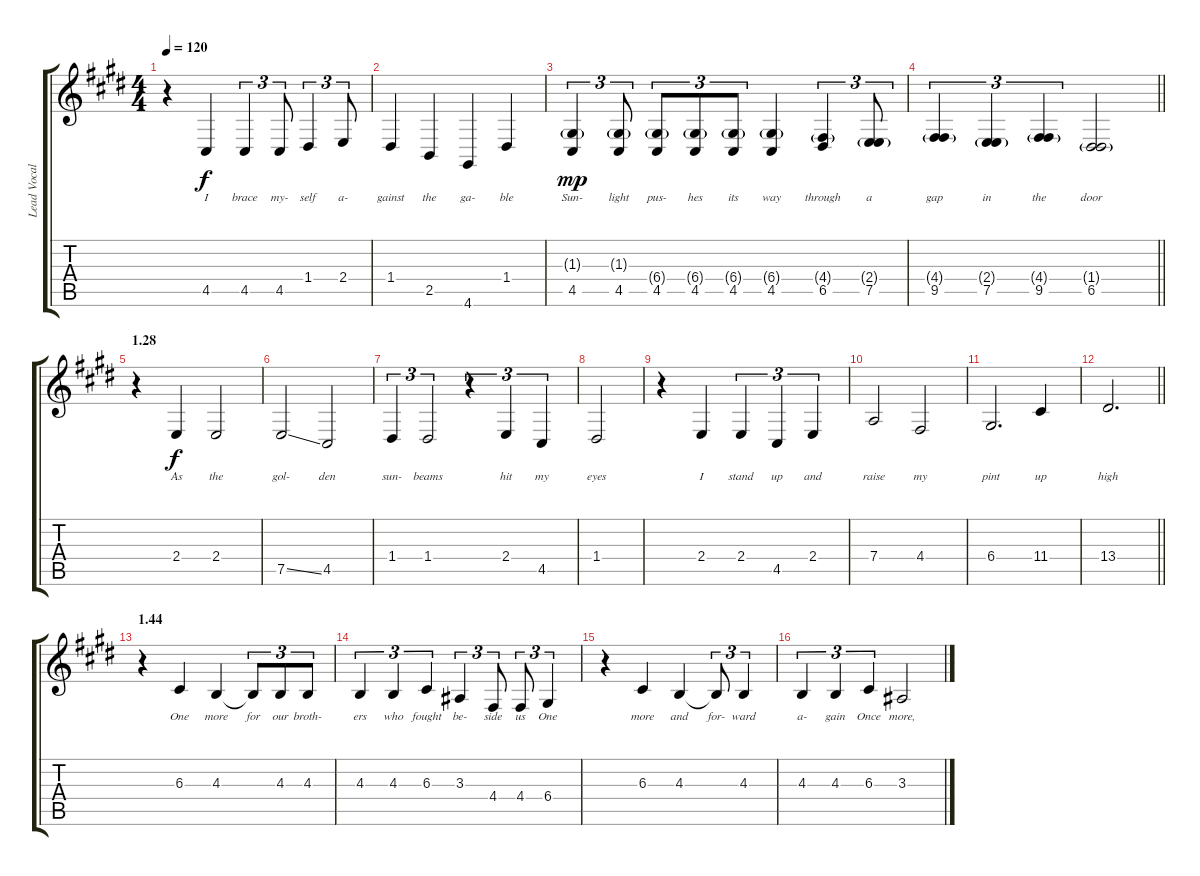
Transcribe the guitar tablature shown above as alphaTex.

\track ("Lead Vocals" "Lead Vocal") {instrument lead6voice}
\staff {score tabs}
\tuning (E4 B3 G3 D3 A2 E2) {hide}
\ts (4 4)
\tempo 120
\clef g2
\ks c#minor
r.4{dy f} 4.5.4{lyrics (0 "I") lyrics (1 "") lyrics (2 "") lyrics (3 "") lyrics (4 "")} 4.5.4{tu (3 2) lyrics (0 "brace") lyrics (1 "") lyrics (2 "") lyrics (3 "") lyrics (4 "")} 4.5.8{tu (3 2) lyrics (0 "my-") lyrics (1 "") lyrics (2 "") lyrics (3 "") lyrics (4 "")} 1.4.4{tu (3 2) lyrics (0 "self") lyrics (1 "") lyrics (2 "") lyrics (3 "") lyrics (4 "")} 2.4.8{tu (3 2) lyrics (0 "a-") lyrics (1 "") lyrics (2 "") lyrics (3 "") lyrics (4 "")} |
1.4.4{lyrics (0 "gainst") lyrics (1 "") lyrics (2 "") lyrics (3 "") lyrics (4 "")} 2.5.4{lyrics (0 "the") lyrics (1 "") lyrics (2 "") lyrics (3 "") lyrics (4 "")} 4.6.4{lyrics (0 "ga-") lyrics (1 "") lyrics (2 "") lyrics (3 "") lyrics (4 "")} 1.4.4{lyrics (0 "ble") lyrics (1 "") lyrics (2 "") lyrics (3 "") lyrics (4 "")} |
(1.3{g} 4.5).4{tu (3 2) lyrics (0 "Sun-") lyrics (1 "") lyrics (2 "") lyrics (3 "") lyrics (4 "") dy mp} (1.3{g} 4.5).8{tu (3 2) lyrics (0 "light") lyrics (1 "") lyrics (2 "") lyrics (3 "") lyrics (4 "")} (6.4{g} 4.5).8{tu (3 2) lyrics (0 "pus-") lyrics (1 "") lyrics (2 "") lyrics (3 "") lyrics (4 "")} (6.4{g} 4.5).8{tu (3 2) lyrics (0 "hes") lyrics (1 "") lyrics (2 "") lyrics (3 "") lyrics (4 "")} (6.4{g} 4.5).8{tu (3 2) lyrics (0 "its") lyrics (1 "") lyrics (2 "") lyrics (3 "") lyrics (4 "")} (6.4{g} 4.5).4{lyrics (0 "way") lyrics (1 "") lyrics (2 "") lyrics (3 "") lyrics (4 "")} (4.4{g} 6.5).4{tu (3 2) lyrics (0 "through") lyrics (1 "") lyrics (2 "") lyrics (3 "") lyrics (4 "")} (2.4{g} 7.5).8{tu (3 2) lyrics (0 "a") lyrics (1 "") lyrics (2 "") lyrics (3 "") lyrics (4 "")} |
\barLineRight lightlight
(4.4{g} 9.5).4{tu (3 2) lyrics (0 "gap") lyrics (1 "") lyrics (2 "") lyrics (3 "") lyrics (4 "")} (2.4{g} 7.5).4{tu (3 2) lyrics (0 "in") lyrics (1 "") lyrics (2 "") lyrics (3 "") lyrics (4 "")} (4.4{g} 9.5).4{tu (3 2) lyrics (0 "the") lyrics (1 "") lyrics (2 "") lyrics (3 "") lyrics (4 "")} (1.4{g} 6.5).2{lyrics (0 "door") lyrics (1 "") lyrics (2 "") lyrics (3 "") lyrics (4 "")} |
\section ("" "1.28")
r.4 2.4.4{lyrics (0 "As") lyrics (1 "") lyrics (2 "") lyrics (3 "") lyrics (4 "") dy f} 2.4.2{lyrics (0 "the") lyrics (1 "") lyrics (2 "") lyrics (3 "") lyrics (4 "")} |
7.5{ss}.2{lyrics (0 "gol-") lyrics (1 "") lyrics (2 "") lyrics (3 "") lyrics (4 "")} 4.5.2{lyrics (0 "den") lyrics (1 "") lyrics (2 "") lyrics (3 "") lyrics (4 "")} |
1.4.4{tu (3 2) lyrics (0 "sun-") lyrics (1 "") lyrics (2 "") lyrics (3 "") lyrics (4 "")} 1.4.2{tu (3 2) lyrics (0 "beams") lyrics (1 "") lyrics (2 "") lyrics (3 "") lyrics (4 "")} r.4{tu (3 2)} 2.4.4{tu (3 2) lyrics (0 "hit") lyrics (1 "") lyrics (2 "") lyrics (3 "") lyrics (4 "")} 4.5.4{tu (3 2) lyrics (0 "my") lyrics (1 "") lyrics (2 "") lyrics (3 "") lyrics (4 "")} |
1.4.2{lyrics (0 "eyes") lyrics (1 "") lyrics (2 "") lyrics (3 "") lyrics (4 "")} |
r.4 2.4.4{lyrics (0 "I") lyrics (1 "") lyrics (2 "") lyrics (3 "") lyrics (4 "")} 2.4.4{tu (3 2) lyrics (0 "stand") lyrics (1 "") lyrics (2 "") lyrics (3 "") lyrics (4 "")} 4.5.4{tu (3 2) lyrics (0 "up") lyrics (1 "") lyrics (2 "") lyrics (3 "") lyrics (4 "")} 2.4.4{tu (3 2) lyrics (0 "and") lyrics (1 "") lyrics (2 "") lyrics (3 "") lyrics (4 "")} |
7.4.2{lyrics (0 "raise") lyrics (1 "") lyrics (2 "") lyrics (3 "") lyrics (4 "")} 4.4.2{lyrics (0 "my") lyrics (1 "") lyrics (2 "") lyrics (3 "") lyrics (4 "")} |
6.4.2{d lyrics (0 "pint") lyrics (1 "") lyrics (2 "") lyrics (3 "") lyrics (4 "")} 11.4.4{lyrics (0 "up") lyrics (1 "") lyrics (2 "") lyrics (3 "") lyrics (4 "")} |
\barLineRight lightlight
13.4.2{d lyrics (0 "high") lyrics (1 "") lyrics (2 "") lyrics (3 "") lyrics (4 "")} |
\section ("" "1.44")
r.4 6.3.4{lyrics (0 "One") lyrics (1 "") lyrics (2 "") lyrics (3 "") lyrics (4 "")} 4.3.4{lyrics (0 "more") lyrics (1 "") lyrics (2 "") lyrics (3 "") lyrics (4 "")} 4.3{t}.8{tu (3 2) lyrics (0 "for") lyrics (1 "") lyrics (2 "") lyrics (3 "") lyrics (4 "")} 4.3.8{tu (3 2) lyrics (0 "our") lyrics (1 "") lyrics (2 "") lyrics (3 "") lyrics (4 "")} 4.3.8{tu (3 2) lyrics (0 "broth-") lyrics (1 "") lyrics (2 "") lyrics (3 "") lyrics (4 "")} |
4.3.4{tu (3 2) lyrics (0 "ers") lyrics (1 "") lyrics (2 "") lyrics (3 "") lyrics (4 "")} 4.3.4{tu (3 2) lyrics (0 "who") lyrics (1 "") lyrics (2 "") lyrics (3 "") lyrics (4 "")} 6.3.4{tu (3 2) lyrics (0 "fought") lyrics (1 "") lyrics (2 "") lyrics (3 "") lyrics (4 "")} 3.3.4{tu (3 2) lyrics (0 "be-") lyrics (1 "") lyrics (2 "") lyrics (3 "") lyrics (4 "")} 4.4.8{tu (3 2) lyrics (0 "side") lyrics (1 "") lyrics (2 "") lyrics (3 "") lyrics (4 "")} 4.4.8{tu (3 2) lyrics (0 "us") lyrics (1 "") lyrics (2 "") lyrics (3 "") lyrics (4 "")} 6.4.4{tu (3 2) lyrics (0 "One") lyrics (1 "") lyrics (2 "") lyrics (3 "") lyrics (4 "")} |
r.4 6.3.4{lyrics (0 "more") lyrics (1 "") lyrics (2 "") lyrics (3 "") lyrics (4 "")} 4.3.4{lyrics (0 "and") lyrics (1 "") lyrics (2 "") lyrics (3 "") lyrics (4 "")} 4.3{t}.8{tu (3 2) lyrics (0 "for-") lyrics (1 "") lyrics (2 "") lyrics (3 "") lyrics (4 "")} 4.3.4{tu (3 2) lyrics (0 "ward") lyrics (1 "") lyrics (2 "") lyrics (3 "") lyrics (4 "")} |
4.3.4{tu (3 2) lyrics (0 "a-") lyrics (1 "") lyrics (2 "") lyrics (3 "") lyrics (4 "")} 4.3.4{tu (3 2) lyrics (0 "gain") lyrics (1 "") lyrics (2 "") lyrics (3 "") lyrics (4 "")} 6.3.4{tu (3 2) lyrics (0 "Once") lyrics (1 "") lyrics (2 "") lyrics (3 "") lyrics (4 "")} 3.3.2{lyrics (0 "more,") lyrics (1 "") lyrics (2 "") lyrics (3 "") lyrics (4 "")}
